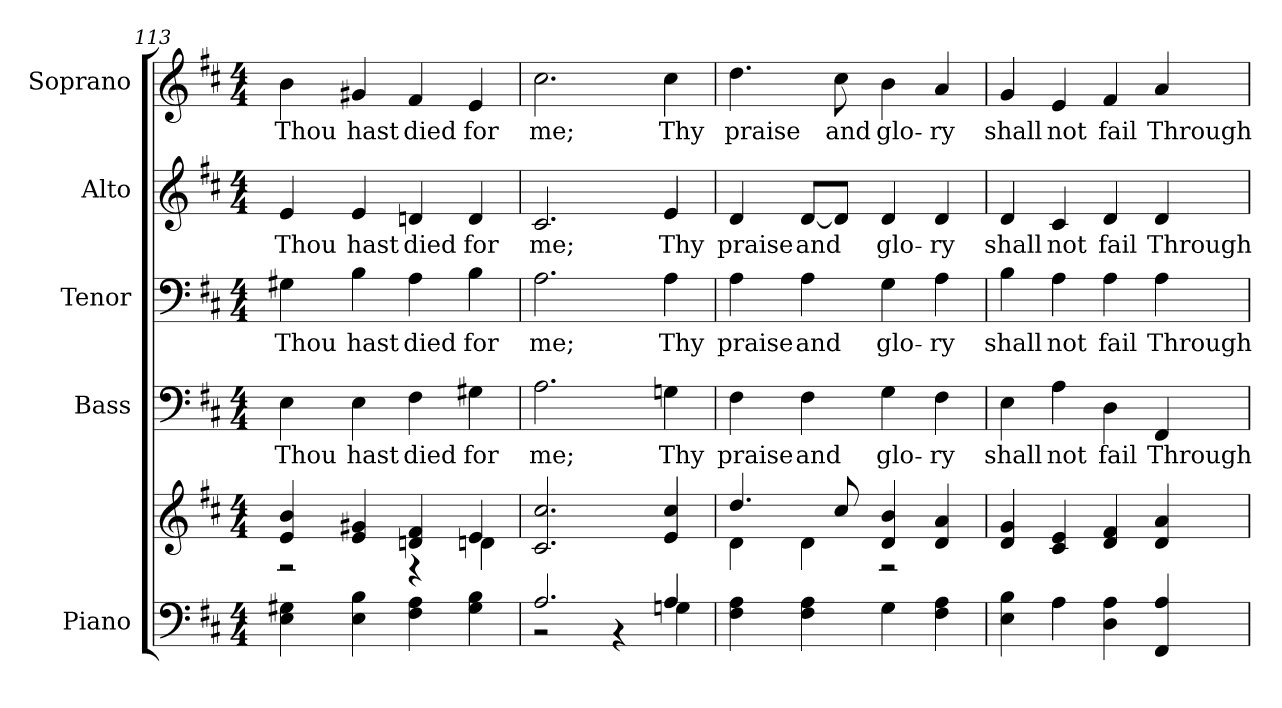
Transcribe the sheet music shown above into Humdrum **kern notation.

**kern	**kern	**kern	**text	**kern	**text	**kern	**text	**kern	**text
*part5	*part5	*part4	*part4	*part3	*part3	*part2	*part2	*part1	*part1
*staff6	*staff5	*staff4	*staff4	*staff3	*staff3	*staff2	*staff2	*staff1	*staff1
*I"Piano	*	*I"Bass	*	*I"Tenor	*	*I"Alto	*	*I"Soprano	*
*I'Pno.	*	*I'B.	*	*I'T.	*	*I'A.	*	*I'S.	*
!!LO:PB:g=z
*clefF4	*clefG2	*clefF4	*	*clefF4	*	*clefG2	*	*clefG2	*
*k[f#c#]	*k[f#c#]	*k[f#c#]	*	*k[f#c#]	*	*k[f#c#]	*	*k[f#c#]	*
*D:	*D:	*D:	*	*D:	*	*D:	*	*D:	*
*M4/4	*M4/4	*M4/4	*	*M4/4	*	*M4/4	*	*M4/4	*
=113	=113	=113	=113	=113	=113	=113	=113	=113	=113
*	*^	*	*	*	*	*	*	*	*
!	!	!	!	!LO:LY:b:color=#000000	!	!	!	!	!	!
!	!	!	!	!	!	!LO:LY:b:color=#000000	!	!	!	!
!	!	!	!	!	!	!	!	!LO:LY:b:color=#000000	!	!
!	!	!	!	!	!	!	!	!	!	!LO:LY:b:color=#000000
4Ei\ 4G#Xi	4ei/ 4bi	2r	4Ei\	Thou	4G#Xi\	Thou	4ei/	Thou	4bi\	Thou
!	!	!	!	!LO:LY:b:color=#000000	!	!	!	!	!	!
!	!	!	!	!	!	!LO:LY:b:color=#000000	!	!	!	!
!	!	!	!	!	!	!	!	!LO:LY:b:color=#000000	!	!
!	!	!	!	!	!	!	!	!	!	!LO:LY:b:color=#000000
4Ei\ 4Bi	4ei/ 4g#Xi	.	4Ei\	hast	4Bi\	hast	4ei/	hast	4g#Xi/	hast
!	!	!	!	!LO:LY:b:color=#000000	!	!	!	!	!	!
!	!	!	!	!	!	!LO:LY:b:color=#000000	!	!	!	!
!	!	!	!	!	!	!	!	!LO:LY:b:color=#000000	!	!
!	!	!	!	!	!	!	!	!	!	!LO:LY:b:color=#000000
4F#i\ 4Ai	4dni/ 4f#i	4r	4F#i\	died	4Ai\	died	4dni/	died	4f#i/	died
!	!	!	!	!LO:LY:b:color=#000000	!	!	!	!	!	!
!	!	!	!	!	!	!LO:LY:b:color=#000000	!	!	!	!
!	!	!	!	!	!	!	!	!LO:LY:b:color=#000000	!	!
!	!	!	!	!	!	!	!	!	!	!LO:LY:b:color=#000000
4G#i\ 4Bi	4ei/	4dni\	4G#Xi\	for	4Bi\	for	4di/	for	4ei/	for
*	*v	*v	*	*	*	*	*	*	*	*
=114	=114	=114	=114	=114	=114	=114	=114	=114	=114
*^	*	*	*	*	*	*	*	*	*
*	*	*^	*	*	*	*	*	*	*	*
!	!	!	!	!	!LO:LY:b:color=#000000	!	!	!	!	!	!
*	*	*v	*v	*	*	*	*	*	*	*	*
*	*	*^	*	*	*	*	*	*	*	*
!	!	!	!	!	!	!	!LO:LY:b:color=#000000	!	!	!	!
*	*	*v	*v	*	*	*	*	*	*	*	*
*	*	*^	*	*	*	*	*	*	*	*
!	!	!	!	!	!	!	!	!	!LO:LY:b:color=#000000	!	!
*	*	*v	*v	*	*	*	*	*	*	*	*
*	*	*^	*	*	*	*	*	*	*	*
!	!	!	!	!	!	!	!	!	!	!	!LO:LY:b:color=#000000
*	*	*v	*v	*	*	*	*	*	*	*	*
2.Ai/	2r	2.c#i/ 2.cc#i	2.Ai\	me;	2.Ai\	me;	2.c#i/	me;	2.cc#i\	me;
.	4r	.	.	.	.	.	.	.	.	.
!	!	!	!	!LO:LY:b:color=#000000	!	!	!	!	!	!
!	!	!	!	!	!	!LO:LY:b:color=#000000	!	!	!	!
!	!	!	!	!	!	!	!	!LO:LY:b:color=#000000	!	!
!	!	!	!	!	!	!	!	!	!	!LO:LY:b:color=#000000
4Ai/	4Gni\	4ei/ 4cc#i	4Gni\	Thy	4Ai\	Thy	4ei/	Thy	4cc#i\	Thy
*v	*v	*	*	*	*	*	*	*	*	*
!!LO:PB:g=z
=115	=115	=115	=115	=115	=115	=115	=115	=115	=115
*	*^	*	*	*	*	*	*	*	*
*^	*	*	*	*	*	*	*	*	*	*
!	!	!	!	!	!LO:LY:b:color=#000000	!	!	!	!	!	!
*v	*v	*	*	*	*	*	*	*	*	*	*
*^	*	*	*	*	*	*	*	*	*	*
!	!	!	!	!	!	!	!LO:LY:b:color=#000000	!	!	!	!
*v	*v	*	*	*	*	*	*	*	*	*	*
*^	*	*	*	*	*	*	*	*	*	*
!	!	!	!	!	!	!	!	!	!LO:LY:b:color=#000000	!	!
*v	*v	*	*	*	*	*	*	*	*	*	*
*^	*	*	*	*	*	*	*	*	*	*
!	!	!	!	!	!	!	!	!	!	!	!LO:LY:b:color=#000000
*v	*v	*	*	*	*	*	*	*	*	*	*
4F#i\ 4Ai	4.ddi/	4di\	4F#i\	praise	4Ai\	praise	4di/	praise	4.ddi\	praise
!	!	!	!	!LO:LY:b:color=#000000	!	!	!	!	!	!
!	!	!	!	!	!	!LO:LY:b:color=#000000	!	!	!	!
!	!	!	!	!	!	!	!	!LO:LY:b:color=#000000	!	!
4F#i\ 4Ai	.	4di\	4F#i\	and	4Ai\	and	[<8di/L	and	.	.
!	!	!	!	!	!	!	!	!	!	!LO:LY:b:color=#000000
.	8cc#i/	.	.	.	.	.	8di/J]	.	8cc#i\	and
!	!	!	!	!LO:LY:b:color=#000000	!	!	!	!	!	!
!	!	!	!	!	!	!LO:LY:b:color=#000000	!	!	!	!
!	!	!	!	!	!	!	!	!LO:LY:b:color=#000000	!	!
!	!	!	!	!	!	!	!	!	!	!LO:LY:b:color=#000000
4Gi\	4di/ 4bi	2r	4Gi\	glo-	4Gi\	glo-	4di/	glo-	4bi\	glo-
!	!	!	!	!LO:LY:b:color=#000000	!	!	!	!	!	!
!	!	!	!	!	!	!LO:LY:b:color=#000000	!	!	!	!
!	!	!	!	!	!	!	!	!LO:LY:b:color=#000000	!	!
!	!	!	!	!	!	!	!	!	!	!LO:LY:b:color=#000000
4F#i\ 4Ai	4di/ 4ai	.	4F#i\	-ry	4Ai\	-ry	4di/	-ry	4ai/	-ry
*	*v	*v	*	*	*	*	*	*	*	*
=116	=116	=116	=116	=116	=116	=116	=116	=116	=116
!	!	!	!LO:LY:b:color=#000000	!	!	!	!	!	!
!	!	!	!	!	!LO:LY:b:color=#000000	!	!	!	!
!	!	!	!	!	!	!	!LO:LY:b:color=#000000	!	!
!	!	!	!	!	!	!	!	!	!LO:LY:b:color=#000000
4Ei\ 4Bi	4di/ 4gi	4Ei\	shall	4Bi\	shall	4di/	shall	4gi/	shall
!	!	!	!LO:LY:b:color=#000000	!	!	!	!	!	!
!	!	!	!	!	!LO:LY:b:color=#000000	!	!	!	!
!	!	!	!	!	!	!	!LO:LY:b:color=#000000	!	!
!	!	!	!	!	!	!	!	!	!LO:LY:b:color=#000000
4Ai\	4c#i/ 4ei	4Ai\	not	4Ai\	not	4c#i/	not	4ei/	not
!	!	!	!LO:LY:b:color=#000000	!	!	!	!	!	!
!	!	!	!	!	!LO:LY:b:color=#000000	!	!	!	!
!	!	!	!	!	!	!	!LO:LY:b:color=#000000	!	!
!	!	!	!	!	!	!	!	!	!LO:LY:b:color=#000000
4Di\ 4Ai	4di/ 4f#i	4Di\	fail	4Ai\	fail	4di/	fail	4f#i/	fail
!	!	!	!LO:LY:b:color=#000000	!	!	!	!	!	!
!	!	!	!	!	!LO:LY:b:color=#000000	!	!	!	!
!	!	!	!	!	!	!	!LO:LY:b:color=#000000	!	!
!	!	!	!	!	!	!	!	!	!LO:LY:b:color=#000000
4FF#i/ 4Ai	4di/ 4ai	4FF#i/	Through-	4Ai\	Through-	4di/	Through-	4ai/	Through-
=	=	=	=	=	=	=	=	=	=
*-	*-	*-	*-	*-	*-	*-	*-	*-	*-
